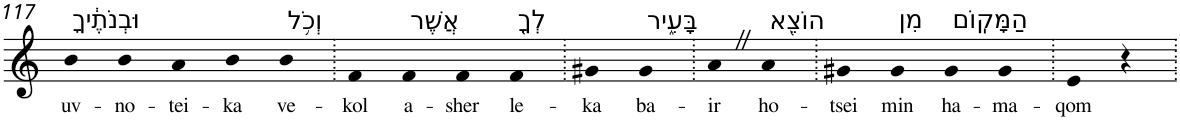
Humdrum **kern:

**kern	**text
*part1	*part1
*staff1	*staff1
*I"Piano	*
*I'Pno	*
!!LO:PB:g=z
*clefG2	*
*k[]	*
=117	=117
!LO:TX:a:t=וּבְנֹתֶ֔יךָ	!
!	!LO:LY:b
4b	uv-
!	!LO:LY:b
4b	-no-
!	!LO:LY:b
4a	-tei-
!	!LO:LY:b
4b	-ka
!LO:TX:a:t=וְכֹ֥ל	!
!	!LO:LY:b
4b	ve-
=118.	=118.
!	!LO:LY:b
4f	-kol
!LO:TX:a:t=אֲשֶׁר	!
!	!LO:LY:b
4f	a-
!	!LO:LY:b
4f	-sher
!LO:TX:a:t=לְךָ֖	!
!	!LO:LY:b
4f	le-
=119.	=119.
!	!LO:LY:b
4g#X	-ka
!LO:TX:a:t=בָּעִ֑יר	!
!	!LO:LY:b
4g#	ba-
=120.	=120.
!	!LO:LY:b
4aZ	-ir
!LO:TX:a:t=הוֹצֵ֖א	!
!	!LO:LY:b
4a	ho-
=121.	=121.
!	!LO:LY:b
4g#X	-tsei
!LO:TX:a:t=מִן	!
!	!LO:LY:b
4g#	min
!LO:TX:a:t=הַמָּקֽוֹם	!
!	!LO:LY:b
4g#	ha-
!	!LO:LY:b
4g#	-ma-
=122.	=122.
!	!LO:LY:b
4e	-qom
4r	.
=.	=.
*-	*-
